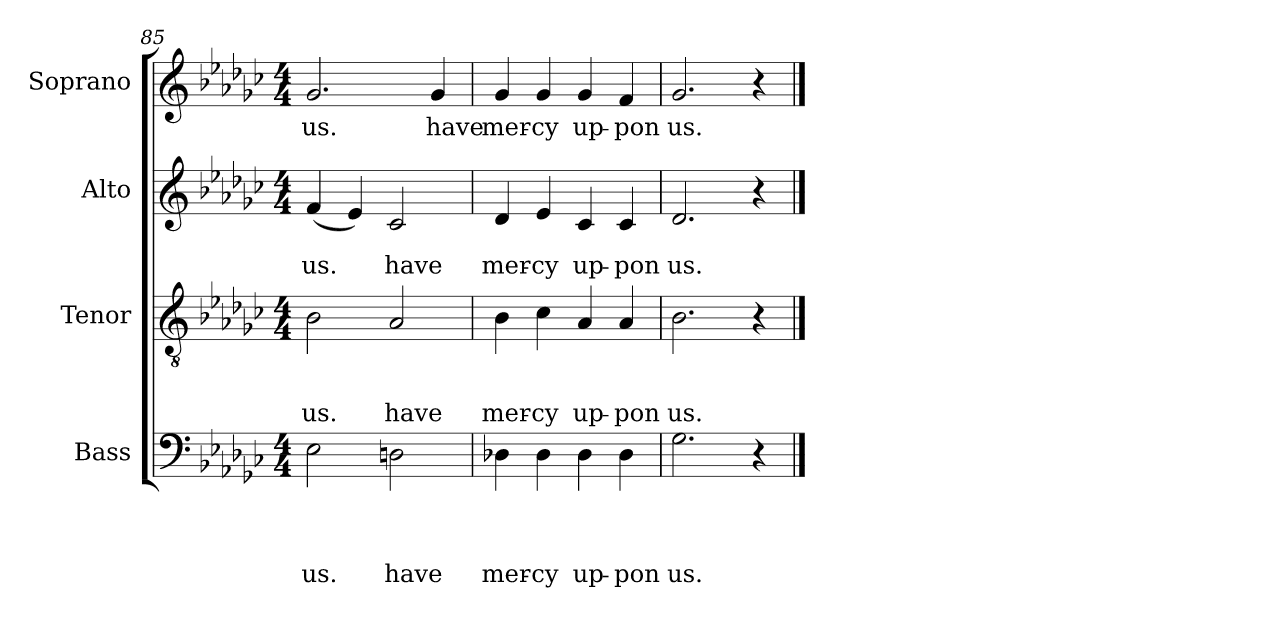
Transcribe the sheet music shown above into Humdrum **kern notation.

**kern	**text	**text	**text	**text	**kern	**text	**text	**text	**kern	**text	**text	**kern	**text
*part4	*part4	*part4	*part4	*part4	*part3	*part3	*part3	*part3	*part2	*part2	*part2	*part1	*part1
*staff4	*staff4	*staff4	*staff4	*staff4	*staff3	*staff3	*staff3	*staff3	*staff2	*staff2	*staff2	*staff1	*staff1
*I"Bass	*	*	*	*	*I"Tenor	*	*	*	*I"Alto	*	*	*I"Soprano	*
*clefF4	*	*	*	*	*clefGv2	*	*	*	*clefG2	*	*	*clefG2	*
*k[b-e-a-d-g-c-]	*	*	*	*	*k[b-e-a-d-g-c-]	*	*	*	*k[b-e-a-d-g-c-]	*	*	*k[b-e-a-d-g-c-]	*
*G-:	*	*	*	*	*G-:	*	*	*	*G-:	*	*	*G-:	*
*M4/4	*	*	*	*	*M4/4	*	*	*	*M4/4	*	*	*M4/4	*
=85	=85	=85	=85	=85	=85	=85	=85	=85	=85	=85	=85	=85	=85
!	!	!	!	!LO:LY:b	!	!	!	!LO:LY:b	!	!	!LO:LY:b	!	!LO:LY:b
2E-\	.	.	.	us.	2B-\	.	.	us.	(<4f/	.	us.	2.g-/	us.
.	.	.	.	.	.	.	.	.	4e-/)	.	.	.	.
!	!	!	!	!LO:LY:b	!	!	!	!LO:LY:b	!	!	!LO:LY:b	!	!
2Dn\	.	.	.	have	2A-/	.	.	have	2c-/	.	have	.	.
!	!	!	!	!	!	!	!	!	!	!	!	!	!LO:LY:b
.	.	.	.	.	.	.	.	.	.	.	.	4g-/	have
=86	=86	=86	=86	=86	=86	=86	=86	=86	=86	=86	=86	=86	=86
!	!	!	!	!LO:LY:b	!	!	!	!LO:LY:b	!	!	!LO:LY:b	!	!LO:LY:b
4D-X\	.	.	.	mer-	4B-\	.	.	mer-	4d-/	.	mer-	4g-/	mer-
!	!	!	!	!LO:LY:b	!	!	!	!LO:LY:b	!	!	!LO:LY:b	!	!LO:LY:b
4D-\	.	.	.	-cy	4c-\	.	.	-cy	4e-/	.	-cy	4g-/	-cy
!	!	!	!	!LO:LY:b	!	!	!	!LO:LY:b	!	!	!LO:LY:b	!	!LO:LY:b
4D-\	.	.	.	up-	4A-/	.	.	up-	4c-/	.	up-	4g-/	up-
!	!	!	!	!LO:LY:b	!	!	!	!LO:LY:b	!	!	!LO:LY:b	!	!LO:LY:b
4D-\	.	.	.	-pon	4A-/	.	.	-pon	4c-/	.	-pon	4f/	-pon
=87	=87	=87	=87	=87	=87	=87	=87	=87	=87	=87	=87	=87	=87
!	!	!	!	!LO:LY:b	!	!	!	!LO:LY:b	!	!	!LO:LY:b	!	!LO:LY:b
2.G-\	.	.	.	us.	2.B-\	.	.	us.	2.d-/	.	us.	2.g-/	us.
4r	.	.	.	.	4r	.	.	.	4r	.	.	4r	.
==	==	==	==	==	==	==	==	==	==	==	==	==	==
*-	*-	*-	*-	*-	*-	*-	*-	*-	*-	*-	*-	*-	*-
